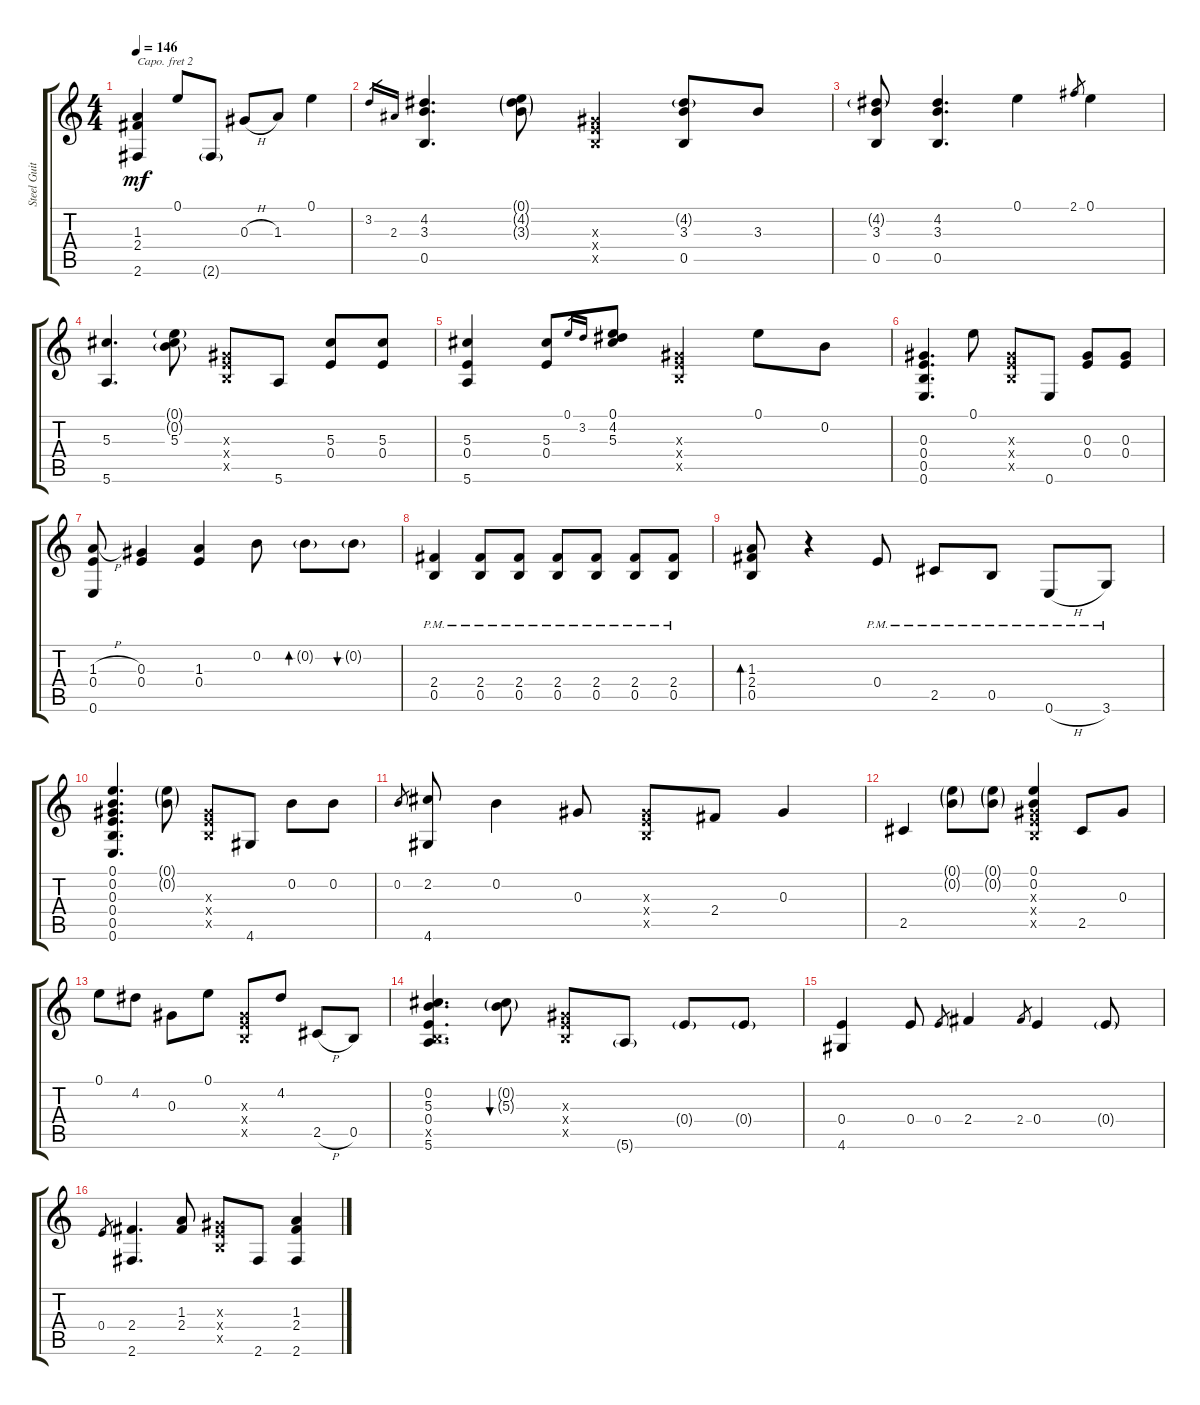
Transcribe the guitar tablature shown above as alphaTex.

\track ("Steel Guitar" "Steel Guit") {instrument acousticguitarsteel}
\staff {score tabs}
\capo 2
\tuning (D4 A3 Gb3 D3 A2 D2) {hide}
\ts (4 4)
\tempo 146
\clef g2
\ks c
(1.3{t} 2.4{t} 2.6{t}).4{dy mf} 0.1.8 2.6{g}.8 0.3{h}.8 1.3.8 0.1.4 |
3.2.16{gr} 2.3.16{gr} (4.2 3.3 0.5).4{d} (0.1{g} 4.2{g} 3.3{g}).8 (0.3{x} 0.4{x} 0.5{x}).4 (4.2{g} 3.3 0.5).8 3.3.8 |
(4.2{g} 3.3 0.5).8 (4.2 3.3 0.5).4{d} 0.1.4 2.1.8{gr} 0.1.4 |
(5.3 5.6).4{d} (0.1{g} 0.2{g} 5.3).8 (0.3{x} 0.4{x} 0.5{x}).8 5.6.8 (5.3 0.4).8 (5.3 0.4).8 |
(5.3 0.4 5.6).4 (5.3 0.4).8 0.1.16{gr} 3.2.16{gr} (0.1 4.2 5.3).8 (0.3{x} 0.4{x} 0.5{x}).4 0.1.8 0.2.8 |
(0.3 0.4 0.5 0.6).4{d} 0.1.8 (0.3{x} 0.4{x} 0.5{x}).8 0.6.8 (0.3 0.4).8 (0.3 0.4).8 |
(1.3{h} 0.4 0.6).8 (0.3 0.4).4 (1.3 0.4).4 0.2.8 0.2{g}.8{bd 30} 0.2{g}.8{bu 30} |
(2.4{pm} 0.5{pm}).4 (2.4{pm} 0.5{pm}).8 (2.4{pm} 0.5{pm}).8 (2.4{pm} 0.5{pm}).8 (2.4{pm} 0.5{pm}).8 (2.4{pm} 0.5{pm}).8 (2.4{pm} 0.5{pm}).8 |
(1.3 2.4 0.5).8{bd 30} r.4 0.4{pm}.8 2.5{pm}.8 0.5{pm}.8 0.6{h pm}.8 3.6{pm}.8 |
(0.1 0.2 0.3 0.4 0.5 0.6).4{d} (0.1{g} 0.2{g}).8 (0.3{x} 0.4{x} 0.5{x}).8 4.6.8 0.2.8 0.2.8 |
0.2.8{gr} (2.2 4.6).8 0.2.4 0.3.8 (0.3{x} 0.4{x} 0.5{x}).8 2.4.8 0.3.4 |
2.5.4 (0.1{g} 0.2{g}).8 (0.1{g} 0.2{g}).8 (0.1 0.2 0.3{x} 0.4{x} 0.5{x}).4 2.5.8 0.3.8 |
0.1.8 4.2.8 0.3.8 0.1.8 (0.3{x} 0.4{x} 0.5{x}).8 4.2.8 2.5{h}.8 0.5.8 |
(0.2 5.3 0.4 0.5{x} 5.6).4{d} (0.2{g} 5.3{g}).8{bu 30} (0.3{x} 0.4{x} 0.5{x}).8 5.6{g}.8 0.4{g}.8 0.4{g}.8 |
(0.4 4.6).4 0.4.8 0.4.8{gr} 2.4.4 2.4.8{gr} 0.4.4 0.4{g}.8 |
0.4.8{gr} (2.4 2.6).4{d} (1.3 2.4).8 (0.3{x} 0.4{x} 0.5{x}).8 2.6.8 (1.3 2.4 2.6).4
